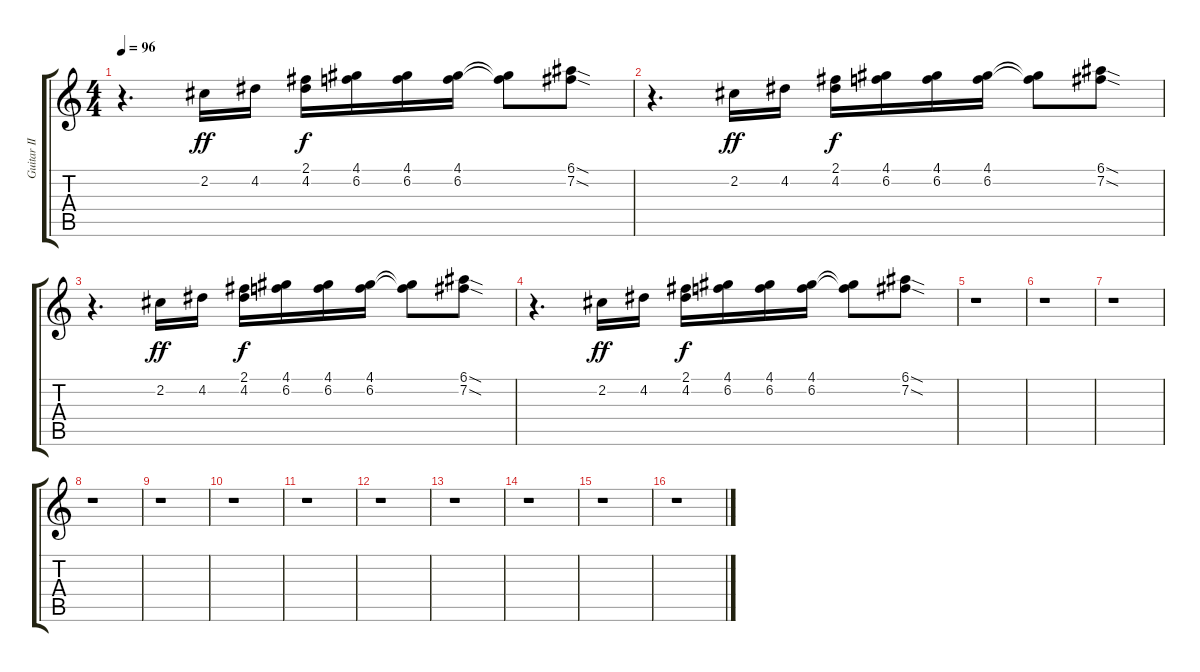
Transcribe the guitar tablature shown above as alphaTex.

\track ("Guitar II" "Guitar II") {instrument electricguitarmuted}
\staff {score tabs}
\tuning (E4 B3 G3 D3 A2 E2) {hide}
\ts (4 4)
\tempo 96
\clef g2
\ks c
r.4{d dy mf volume 16 balance 6 instrument electricguitarclean} 2.2.16{dy ff} 4.2.16 (2.1 4.2).16{dy f} (4.1 6.2).16 (4.1 6.2).16 (4.1 6.2).16 (4.1{t} 6.2{t}).8 (6.1{sod} 7.2{sod}).8 |
r.4{d} 2.2.16{dy ff} 4.2.16 (2.1 4.2).16{dy f} (4.1 6.2).16 (4.1 6.2).16 (4.1 6.2).16 (4.1{t} 6.2{t}).8 (6.1{sod} 7.2{sod}).8 |
r.4{d} 2.2.16{dy ff} 4.2.16 (2.1 4.2).16{dy f} (4.1 6.2).16 (4.1 6.2).16 (4.1 6.2).16 (4.1{t} 6.2{t}).8 (6.1{sod} 7.2{sod}).8 |
r.4{d} 2.2.16{dy ff} 4.2.16 (2.1 4.2).16{dy f} (4.1 6.2).16 (4.1 6.2).16 (4.1 6.2).16 (4.1{t} 6.2{t}).8 (6.1{sod} 7.2{sod}).8 |
r.1 |
r.1 |
r.1 |
r.1 |
r.1 |
r.1 |
r.1 |
r.1 |
r.1 |
r.1 |
r.1 |
r.1
